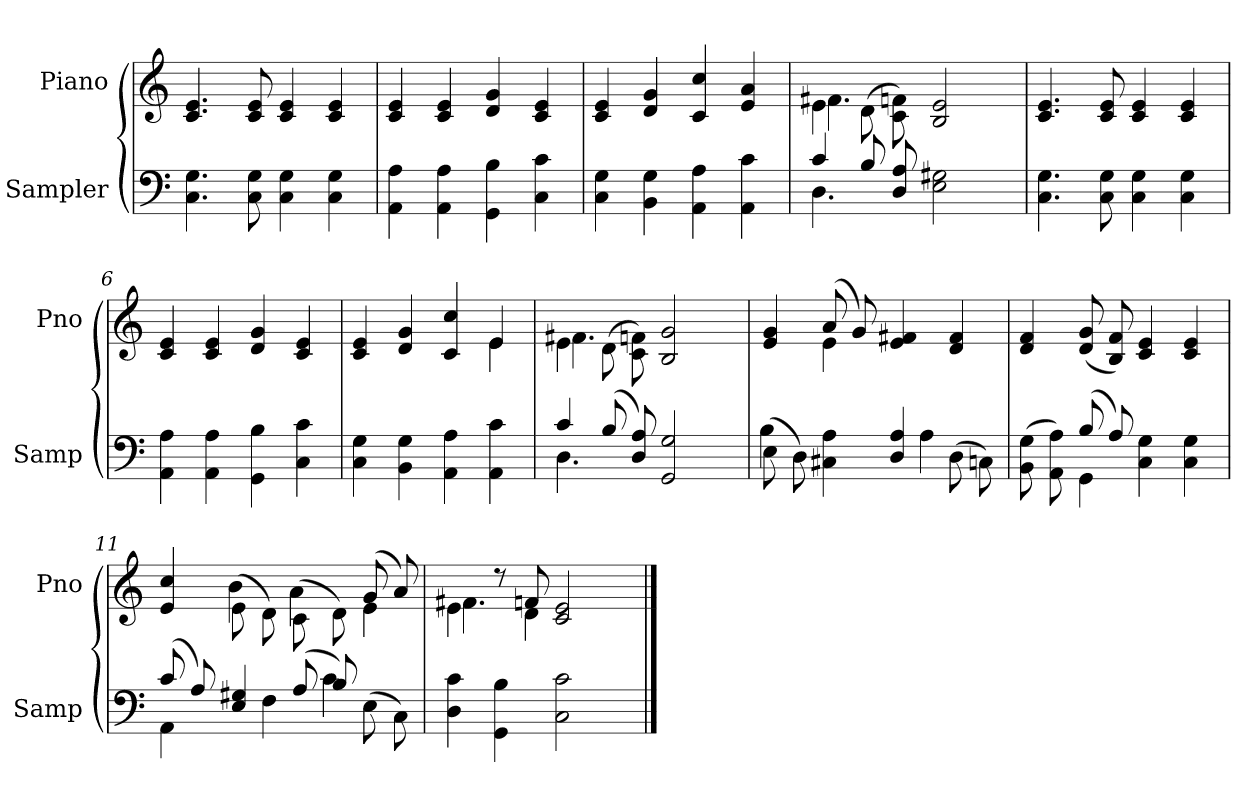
**kern	**kern
*part2	*part1
*staff2	*staff1
*I"Sampler	*I"Piano
*I'Samp	*I'Pno
*clefF4	*clefG2
=1	=1
4.C 4.G	4.c 4.e
8C 8G	8c 8e
4C 4G	4c 4e
4C 4G	4c 4e
=2	=2
4AA 4A	4c 4e
4AA 4A	4c 4e
4GG 4B	4d 4g
4C 4c	4c 4e
=3	=3
4C 4G	4c 4e
4BB 4G	4d 4g
4AA 4A	4c 4cc
4AA 4c	4e 4a
=4	=4
*^	*^
4c/	4.D	4e\	4.f#X
8B/	.	(8d\	.
8D/ 8A/)	2ryy	8c\ 8f\)	2ryy
2E 2G#X	.	2B 2e	.
.	8ryy	.	8ryy
*v	*v	*	*
*	*v	*v
=5	=5
4.C 4.G	4.c 4.e
8C 8G	8c 8e
4C 4G	4c 4e
4C 4G	4c 4e
=6	=6
4AA 4A	4c 4e
4AA 4A	4c 4e
4GG 4B	4d 4g
4C 4c	4c 4e
=7	=7
*	*^
4C 4G	4c 4e	2.ryy
4BB 4G	4d 4g	.
4AA 4A	4c 4cc	.
4AA 4c	4e/	4e
=8	=8	=8
*^	*	*
4c/	4.D	4e\	4.f#X
(8B/	.	(8d\	.
8D/ 8A/)	2ryy	8c\ 8f\)	2ryy
2GG 2G	.	2B 2g	.
.	8ryy	.	8ryy
=9	=9	=9	=9
(8E\	4B	4e 4g	4ryy
8D\)	.	.	.
4C#X 4A	4.ryy	(8a/	4e
.	.	8g/)	.
4D 4A	.	4e 4f#X	2ryy
.	4A	.	.
(8D\	.	4d 4f#	.
8Cn\)	8ryy	.	.
*	*	*v	*v
=10	=10	=10
(8BB\ 8G\	4ryy	4d 4f
8AA\ 8A\)	.	.
(8B/	4GG	(8d/ 8g/
8A/)	.	8B/ 8f/)
4C 4G	2ryy	4c 4e
4C 4G	.	4c 4e
=11	=11	=11
*	*	*^
(8c/	4AA	4e 4cc	4ryy
8A/)	.	.	.
4E 4G#X	8ryy	(8e\	4b
.	4F	8d\)	.
(8A/	.	(8c\	4a
8B/)	4c	8d\)	.
(8E\	.	(8g/	4e
8C\)	8ryy	8a/)	.
*v	*v	*	*
=12	=12	=12
4D 4c	4e\	4.f#X
4GG 4B	8r	.
.	8f/	(4d
2C 2c	2c 2e	.
.	.	4.ryy
*	*v	*v
==	==
*-	*-
